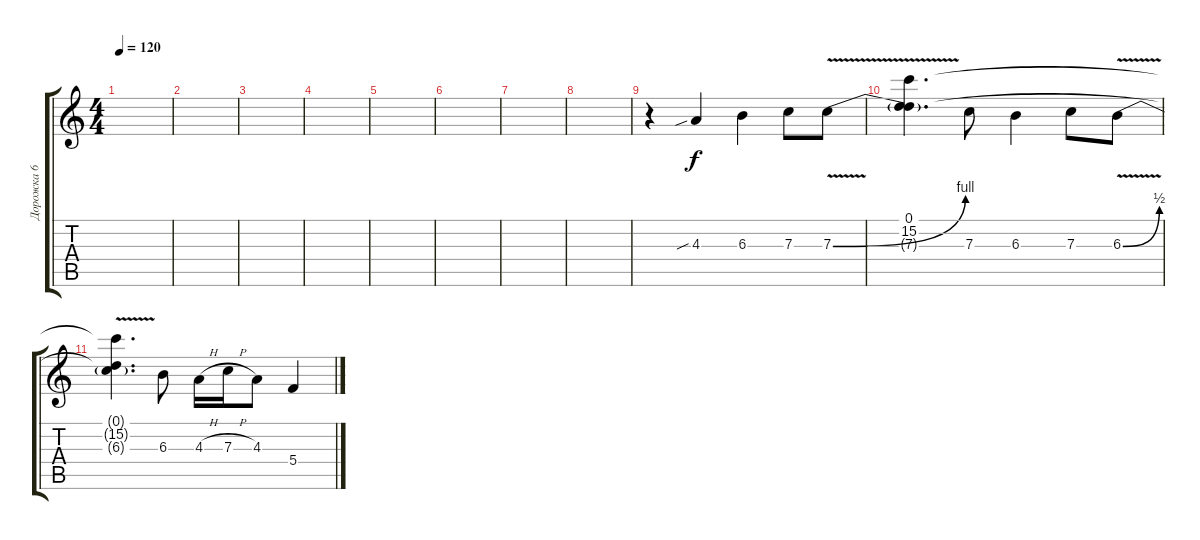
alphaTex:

\track ("Дорожка 6" "Дорожка 6") {instrument overdrivenguitar}
\staff {score tabs}
\tuning (D4 A3 F3 C3 G2 D2) {hide}
\ts (4 4)
\tempo 120
\clef g2
\ks c
|
|
|
|
|
|
|
|
r.4 4.3{sib}.4 6.3.4 7.3.8 7.3{be (bend 0 0 60 4) v}.8 |
(0.1 15.2 7.3{t}).4{d} 7.3.8 6.3.4 7.3.8 6.3{be (bend 0 0 60 2) v}.8 |
(0.1{t} 15.2{t} 6.3{t}).4{d} 6.3.8 4.3{h}.16 7.3{h}.16 4.3.8 5.4.4
